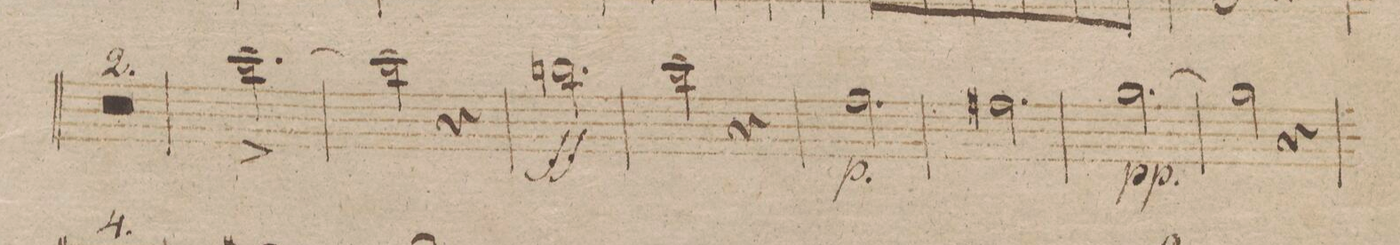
**kern	**dynam
*I"Flauto 2do	*
*clefG2	*
*k[b-]	*
*met(c|)	*
*M3/4	*
1.r	.
=148	=148
=149	=149
[2.ccc^<\	.
=150	=150
2ccc\]	.
4r	.
=151	=151
2.bbn\	ff
=152	=152
2ccc\	.
4r	.
=153	=153
2.ff\	p
=154	=154
2.ff#X\	.
=155	=155
[2.gg\	pp
=156	=156
2gg\]	.
4r	.
=157	=157
*-	*-
